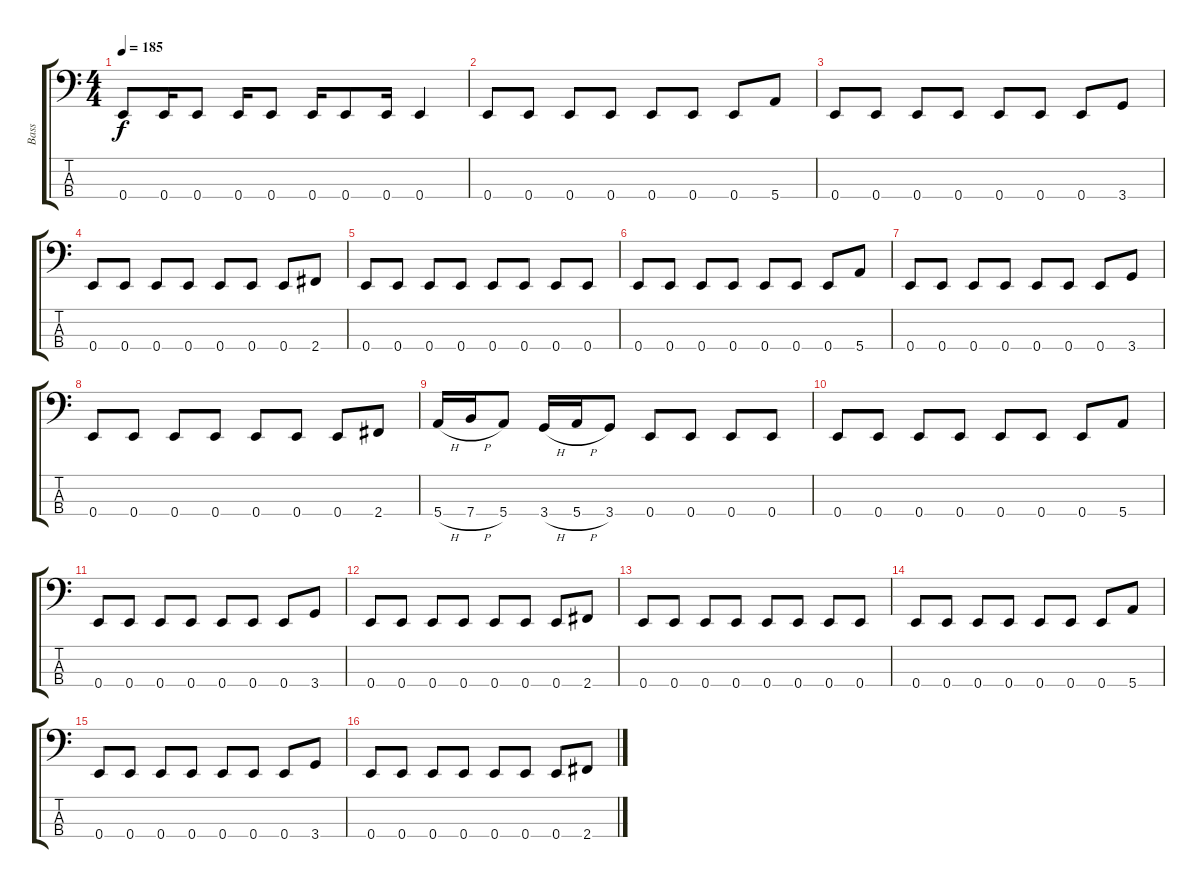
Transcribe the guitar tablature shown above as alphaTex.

\track ("Bass" "Bass") {instrument electricbasspick}
\staff {score tabs}
\tuning (G2 D2 A1 E1) {hide}
\ts (4 4)
\tempo 185
\clef f4
\ks c
0.4.8{dy f} 0.4.16 0.4.8 0.4.16 0.4.8 0.4.16 0.4.8 0.4.16 0.4.4 |
0.4.8 0.4.8 0.4.8 0.4.8 0.4.8 0.4.8 0.4.8 5.4.8 |
0.4.8 0.4.8 0.4.8 0.4.8 0.4.8 0.4.8 0.4.8 3.4.8 |
0.4.8 0.4.8 0.4.8 0.4.8 0.4.8 0.4.8 0.4.8 2.4.8 |
0.4.8 0.4.8 0.4.8 0.4.8 0.4.8 0.4.8 0.4.8 0.4.8 |
0.4.8 0.4.8 0.4.8 0.4.8 0.4.8 0.4.8 0.4.8 5.4.8 |
0.4.8 0.4.8 0.4.8 0.4.8 0.4.8 0.4.8 0.4.8 3.4.8 |
0.4.8 0.4.8 0.4.8 0.4.8 0.4.8 0.4.8 0.4.8 2.4.8 |
5.4{h}.16 7.4{h}.16 5.4.8 3.4{h}.16 5.4{h}.16 3.4.8 0.4.8 0.4.8 0.4.8 0.4.8 |
0.4.8 0.4.8 0.4.8 0.4.8 0.4.8 0.4.8 0.4.8 5.4.8 |
0.4.8 0.4.8 0.4.8 0.4.8 0.4.8 0.4.8 0.4.8 3.4.8 |
0.4.8 0.4.8 0.4.8 0.4.8 0.4.8 0.4.8 0.4.8 2.4.8 |
0.4.8 0.4.8 0.4.8 0.4.8 0.4.8 0.4.8 0.4.8 0.4.8 |
0.4.8 0.4.8 0.4.8 0.4.8 0.4.8 0.4.8 0.4.8 5.4.8 |
0.4.8 0.4.8 0.4.8 0.4.8 0.4.8 0.4.8 0.4.8 3.4.8 |
0.4.8 0.4.8 0.4.8 0.4.8 0.4.8 0.4.8 0.4.8 2.4.8
